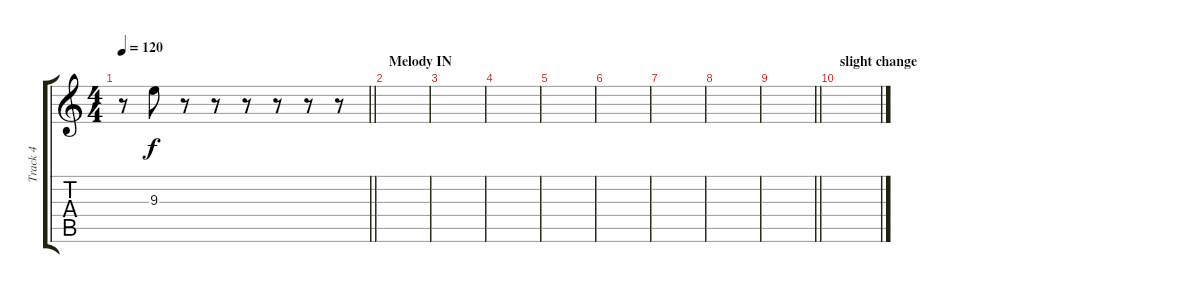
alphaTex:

\track ("Track 4" "Track 4") {instrument acousticguitarsteel}
\staff {score tabs}
\tuning (E4 B3 G3 D3 A2 E2) {hide}
\ts (4 4)
\tempo 120
\clef g2
\barLineRight lightlight
\ks c
r.8{dy f} 9.3.8 r.8 r.8 r.8 r.8 r.8 r.8 |
\section ("" "Melody IN")
|
|
|
|
|
|
|
\barLineRight lightlight
|
\section ("" "slight change")
